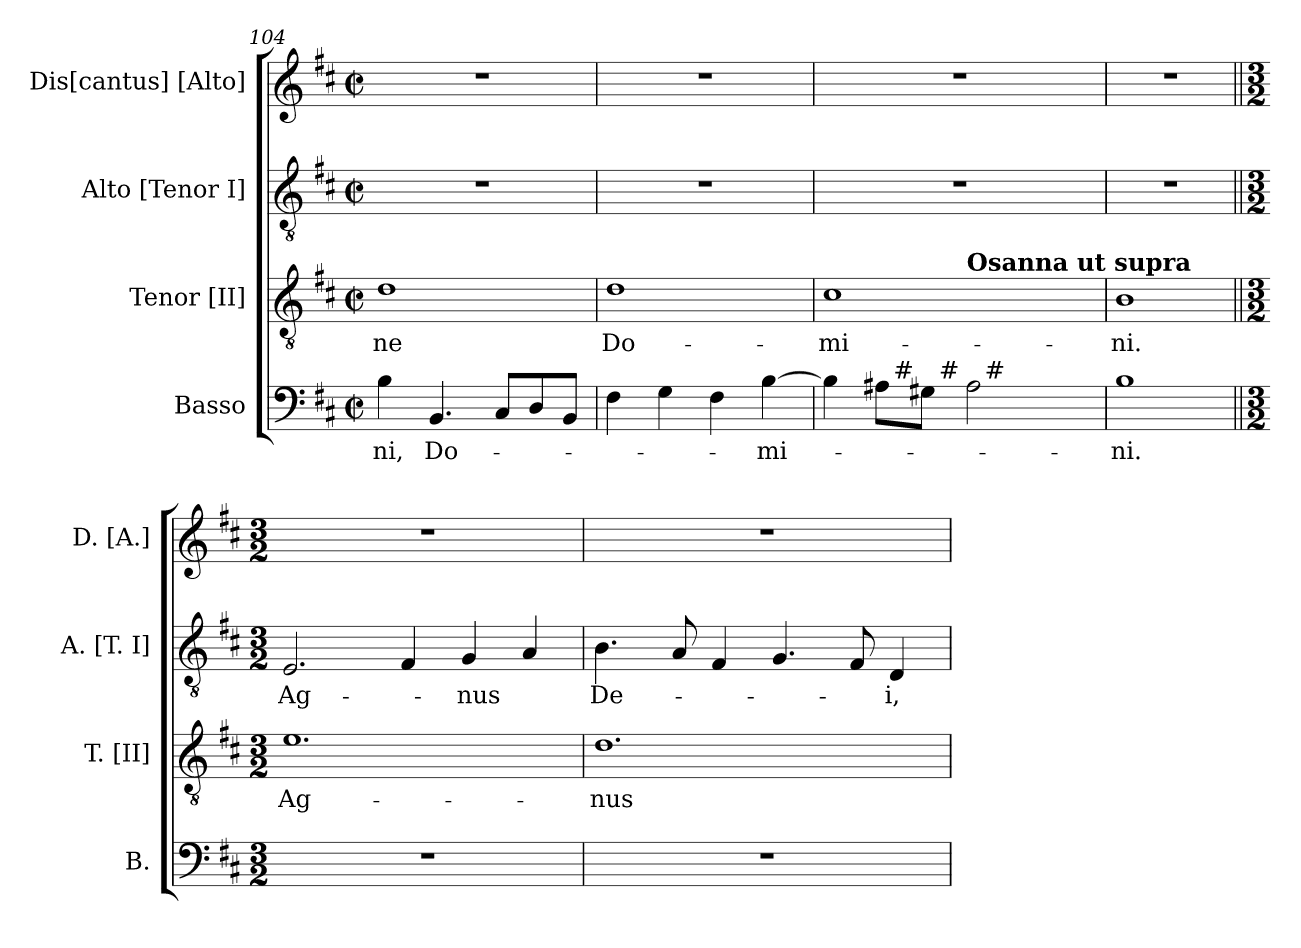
**kern	**text	**kern	**text	**kern	**text	**kern
*part4	*part4	*part3	*part3	*part2	*part2	*part1
*staff4	*staff4	*staff3	*staff3	*staff2	*staff2	*staff1
*I"Basso	*	*I"Tenor [II]	*	*I"Alto [Tenor I]	*	*I"Dis[cantus] [Alto]
*I'B.	*	*I'T. [II]	*	*I'A. [T. I]	*	*I'D. [A.]
*clefF4	*	*clefGv2	*	*clefGv2	*	*clefG2
*	*	*ITrd7c12	*	*ITrd7c12	*	*
*k[f#c#]	*	*k[f#c#]	*	*k[f#c#]	*	*k[f#c#]
*D:	*	*D:	*	*D:	*	*D:
*M2/2	*	*M2/2	*	*M2/2	*	*M2/2
*met(c|)	*	*met(c|)	*	*met(c|)	*	*met(c|)
=104	=104	=104	=104	=104	=104	=104
!	!LO:LY:b:color=#000000	!	!	!	!	!
!	!	!	!LO:LY:b:color=#000000	!	!	!
4Bi\	-ni,	1Di	-ne	1r	.	1r
!	!LO:LY:b:color=#000000	!	!	!	!	!
4.BBi/	Do-	.	.	.	.	.
8C#i/L	.	.	.	.	.	.
8Di/	.	.	.	.	.	.
8BBi/J	.	.	.	.	.	.
=105	=105	=105	=105	=105	=105	=105
!	!	!	!LO:LY:b:color=#000000	!	!	!
4F#i\	.	1Di	Do-	1r	.	1r
4Gi\	.	.	.	.	.	.
4F#i\	.	.	.	.	.	.
!	!LO:LY:b:color=#000000	!	!	!	!	!
[>4Bi\	-mi-	.	.	.	.	.
=106	=106	=106	=106	=106	=106	=106
!	!	!	!LO:LY:b:color=#000000	!	!	!
*^	*	*^	*	*	*	*
*	*^	*	*	*	*	*	*	*
*	*	*^	*	*	*	*	*	*	*
4Bi\]	4ryy	4ryy	2ryy	.	1C#i	2ryy	-mi-	1r	.	1r
8A#i\L	32ryy	8ryy	.	.	.	.	.	.	.	.
.	256ryy	.	.	.	.	.	.	.	.	.
!	!LO:TX:a:t=#	!	!	!	!	!	!	!	!	!
.	2ryy	.	.	.	.	.	.	.	.	.
8G#i\J	.	32ryy	.	.	.	.	.	.	.	.
.	.	256ryy	.	.	.	.	.	.	.	.
!	!	!LO:TX:a:t=#	!	!	!	!	!	!	!	!
.	.	2ryy	.	.	.	.	.	.	.	.
!	!	!	!	!	!	!LO:TX:a:B:t=Osanna ut supra	!	!	!	!
2A#i\	.	.	32ryy	.	.	2ryy	.	.	.	.
.	.	.	256ryy	.	.	.	.	.	.	.
!	!	!	!LO:TX:a:t=#	!	!	!	!	!	!	!
.	.	.	4ryy	.	.	.	.	.	.	.
.	8ryy	.	8ryy	.	.	.	.	.	.	.
.	16ryy	16ryy	16ryy	.	.	.	.	.	.	.
.	64..ryy	64..ryy	64..ryy	.	.	.	.	.	.	.
*v	*v	*v	*v	*	*	*	*	*	*	*
*	*	*v	*v	*	*	*	*
=107	=107	=107	=107	=107	=107	=107
*^	*	*^	*	*	*	*
*	*^	*	*	*	*	*	*	*
*	*	*^	*	*	*	*	*	*	*
!	!	!	!	!LO:LY:b:color=#000000	!	!	!	!	!	!
*v	*v	*v	*v	*	*	*	*	*	*	*
*	*	*v	*v	*	*	*	*
*^	*	*^	*	*	*	*
*	*^	*	*	*	*	*	*	*
*	*	*^	*	*	*	*	*	*	*
!	!	!	!	!	!	!	!LO:LY:b:color=#000000	!	!	!
*v	*v	*v	*v	*	*	*	*	*	*	*
*	*	*v	*v	*	*	*	*
1Bi	-ni.	1BBi	-ni.	1r	.	1r
!!LO:LB:g=z
=1||	=1||	=1||	=1||	=1||	=1||	=1||
*M3/2	*	*M3/2	*	*M3/2	*	*M3/2
!LO:N:vis=1	!	!	!	!	!	!
!	!	!	!LO:LY:b:color=#000000	!	!	!
!	!	!	!	!	!LO:LY:b:color=#000000	!LO:N:vis=1
1.r	.	1.Ei	Ag-	2.EEi/	Ag-	1.r
.	.	.	.	4FF#i/	.	.
!	!	!	!	!	!LO:LY:b:color=#000000	!
.	.	.	.	4GGi/	-nus	.
.	.	.	.	4AAi/	.	.
=2	=2	=2	=2	=2	=2	=2
!LO:N:vis=1	!	!	!	!	!	!
!	!	!	!LO:LY:b:color=#000000	!	!	!
!	!	!	!	!	!LO:LY:b:color=#000000	!LO:N:vis=1
1.r	.	1.Di	-nus	4.BBi\	De-	1.r
.	.	.	.	8AAi/	.	.
.	.	.	.	4FF#i/	.	.
.	.	.	.	4.GGi/	.	.
.	.	.	.	8FF#i/	.	.
!	!	!	!	!	!LO:LY:b:color=#000000	!
.	.	.	.	4DDi/	-i,	.
=	=	=	=	=	=	=
*-	*-	*-	*-	*-	*-	*-
